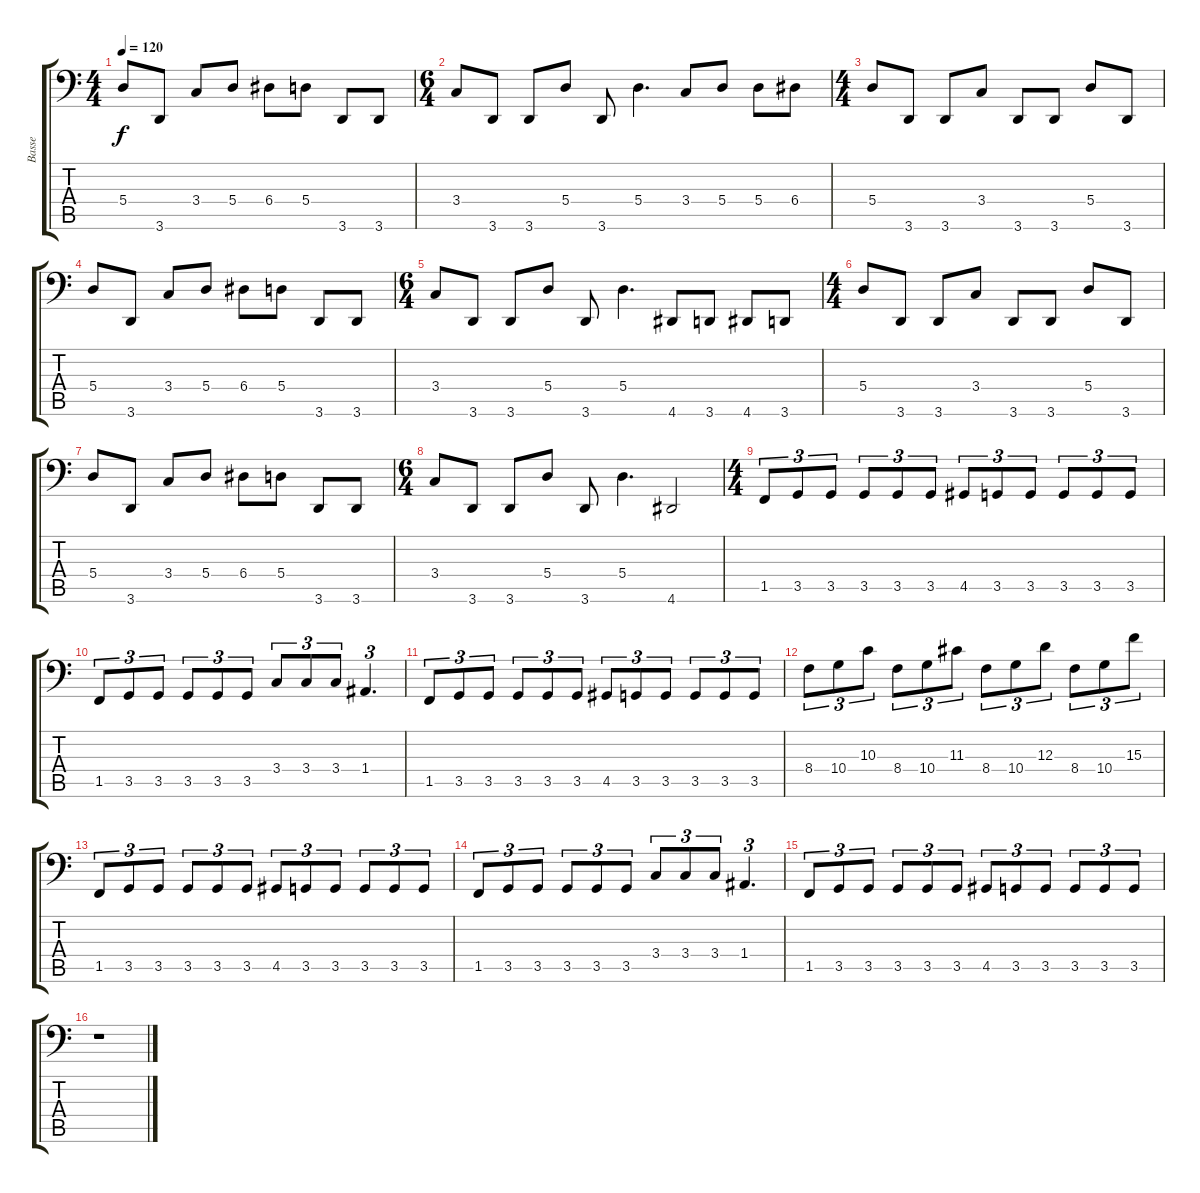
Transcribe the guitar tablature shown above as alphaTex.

\track ("Basse" "Basse") {instrument electricbassfinger}
\staff {score tabs}
\tuning (C3 G2 D2 A1 E1 B0) {hide}
\ts (4 4)
\tempo 120
\clef f4
\ks c
5.4.8{dy f} 3.6.8 3.4.8 5.4.8 6.4.8 5.4.8 3.6.8 3.6.8 |
\ts (6 4)
3.4.8 3.6.8 3.6.8 5.4.8 3.6.8 5.4.4{d} 3.4.8 5.4.8 5.4.8 6.4.8 |
\ts (4 4)
5.4.8 3.6.8 3.6.8 3.4.8 3.6.8 3.6.8 5.4.8 3.6.8 |
5.4.8 3.6.8 3.4.8 5.4.8 6.4.8 5.4.8 3.6.8 3.6.8 |
\ts (6 4)
3.4.8 3.6.8 3.6.8 5.4.8 3.6.8 5.4.4{d} 4.6.8 3.6.8 4.6.8 3.6.8 |
\ts (4 4)
5.4.8 3.6.8 3.6.8 3.4.8 3.6.8 3.6.8 5.4.8 3.6.8 |
5.4.8 3.6.8 3.4.8 5.4.8 6.4.8 5.4.8 3.6.8 3.6.8 |
\ts (6 4)
3.4.8 3.6.8 3.6.8 5.4.8 3.6.8 5.4.4{d} 4.6.2 |
\ts (4 4)
1.5.8{tu (3 2)} 3.5.8{tu (3 2)} 3.5.8{tu (3 2)} 3.5.8{tu (3 2)} 3.5.8{tu (3 2)} 3.5.8{tu (3 2)} 4.5.8{tu (3 2)} 3.5.8{tu (3 2)} 3.5.8{tu (3 2)} 3.5.8{tu (3 2)} 3.5.8{tu (3 2)} 3.5.8{tu (3 2)} |
1.5.8{tu (3 2)} 3.5.8{tu (3 2)} 3.5.8{tu (3 2)} 3.5.8{tu (3 2)} 3.5.8{tu (3 2)} 3.5.8{tu (3 2)} 3.4.8{tu (3 2)} 3.4.8{tu (3 2)} 3.4.8{tu (3 2)} 1.4.4{d tu (3 2)} |
1.5.8{tu (3 2)} 3.5.8{tu (3 2)} 3.5.8{tu (3 2)} 3.5.8{tu (3 2)} 3.5.8{tu (3 2)} 3.5.8{tu (3 2)} 4.5.8{tu (3 2)} 3.5.8{tu (3 2)} 3.5.8{tu (3 2)} 3.5.8{tu (3 2)} 3.5.8{tu (3 2)} 3.5.8{tu (3 2)} |
8.4.8{tu (3 2)} 10.4.8{tu (3 2)} 10.3.8{tu (3 2)} 8.4.8{tu (3 2)} 10.4.8{tu (3 2)} 11.3.8{tu (3 2)} 8.4.8{tu (3 2)} 10.4.8{tu (3 2)} 12.3.8{tu (3 2)} 8.4.8{tu (3 2)} 10.4.8{tu (3 2)} 15.3.8{tu (3 2)} |
1.5.8{tu (3 2)} 3.5.8{tu (3 2)} 3.5.8{tu (3 2)} 3.5.8{tu (3 2)} 3.5.8{tu (3 2)} 3.5.8{tu (3 2)} 4.5.8{tu (3 2)} 3.5.8{tu (3 2)} 3.5.8{tu (3 2)} 3.5.8{tu (3 2)} 3.5.8{tu (3 2)} 3.5.8{tu (3 2)} |
1.5.8{tu (3 2)} 3.5.8{tu (3 2)} 3.5.8{tu (3 2)} 3.5.8{tu (3 2)} 3.5.8{tu (3 2)} 3.5.8{tu (3 2)} 3.4.8{tu (3 2)} 3.4.8{tu (3 2)} 3.4.8{tu (3 2)} 1.4.4{d tu (3 2)} |
1.5.8{tu (3 2)} 3.5.8{tu (3 2)} 3.5.8{tu (3 2)} 3.5.8{tu (3 2)} 3.5.8{tu (3 2)} 3.5.8{tu (3 2)} 4.5.8{tu (3 2)} 3.5.8{tu (3 2)} 3.5.8{tu (3 2)} 3.5.8{tu (3 2)} 3.5.8{tu (3 2)} 3.5.8{tu (3 2)} |
r.1
